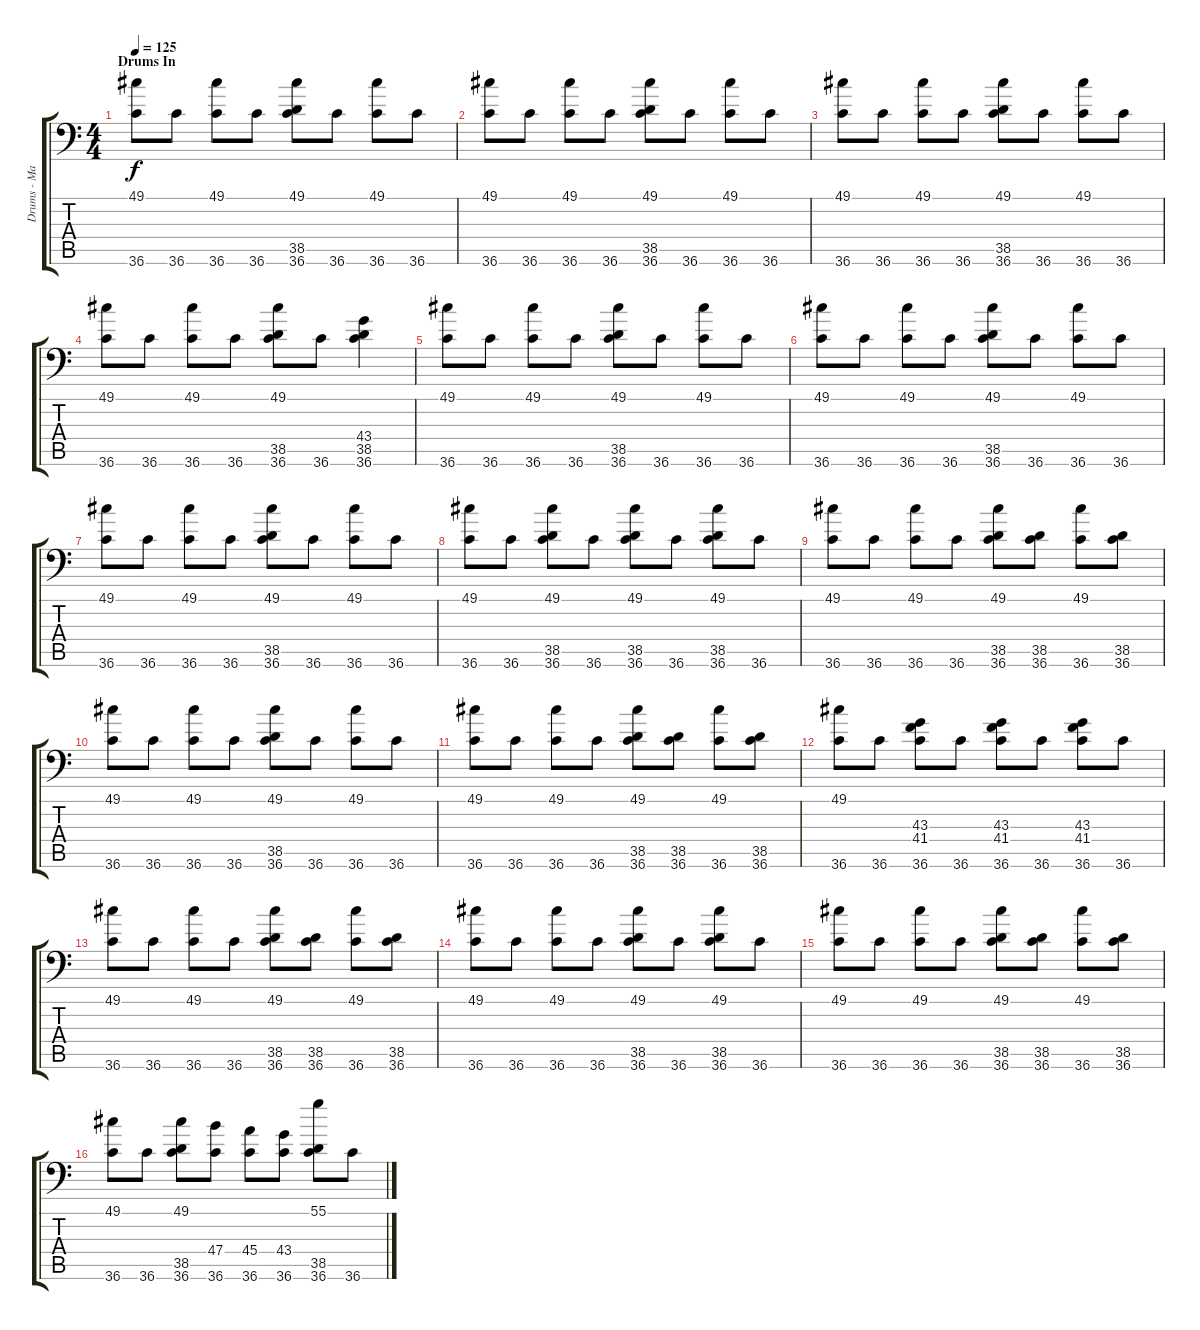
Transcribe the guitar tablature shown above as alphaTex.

\track ("Drums - Matt Nicholls" "Drums - Ma") {instrument acousticgrandpiano}
\staff {score tabs}
\tuning (C-1 C-1 C-1 C-1 C-1 C-1) {hide}
\ts (4 4)
\section ("" "Drums In")
\tempo 125
\clef f4
\ks c
(49.1 36.6).8{dy f} 36.6.8 (49.1 36.6).8 36.6.8 (49.1 38.5 36.6).8 36.6.8 (49.1 36.6).8 36.6.8 |
(49.1 36.6).8 36.6.8 (49.1 36.6).8 36.6.8 (49.1 38.5 36.6).8 36.6.8 (49.1 36.6).8 36.6.8 |
(49.1 36.6).8 36.6.8 (49.1 36.6).8 36.6.8 (49.1 38.5 36.6).8 36.6.8 (49.1 36.6).8 36.6.8 |
(49.1 36.6).8 36.6.8 (49.1 36.6).8 36.6.8 (49.1 38.5 36.6).8 36.6.8 (43.4 38.5 36.6).4 |
(49.1 36.6).8 36.6.8 (49.1 36.6).8 36.6.8 (49.1 38.5 36.6).8 36.6.8 (49.1 36.6).8 36.6.8 |
(49.1 36.6).8 36.6.8 (49.1 36.6).8 36.6.8 (49.1 38.5 36.6).8 36.6.8 (49.1 36.6).8 36.6.8 |
(49.1 36.6).8 36.6.8 (49.1 36.6).8 36.6.8 (49.1 38.5 36.6).8 36.6.8 (49.1 36.6).8 36.6.8 |
(49.1 36.6).8 36.6.8 (49.1 38.5 36.6).8 36.6.8 (49.1 38.5 36.6).8 36.6.8 (49.1 38.5 36.6).8 36.6.8 |
(49.1 36.6).8 36.6.8 (49.1 36.6).8 36.6.8 (49.1 38.5 36.6).8 (38.5 36.6).8 (49.1 36.6).8 (38.5 36.6).8 |
(49.1 36.6).8 36.6.8 (49.1 36.6).8 36.6.8 (49.1 38.5 36.6).8 36.6.8 (49.1 36.6).8 36.6.8 |
(49.1 36.6).8 36.6.8 (49.1 36.6).8 36.6.8 (49.1 38.5 36.6).8 (38.5 36.6).8 (49.1 36.6).8 (38.5 36.6).8 |
(49.1 36.6).8 36.6.8 (43.3 41.4 36.6).8 36.6.8 (43.3 41.4 36.6).8 36.6.8 (43.3 41.4 36.6).8 36.6.8 |
(49.1 36.6).8 36.6.8 (49.1 36.6).8 36.6.8 (49.1 38.5 36.6).8 (38.5 36.6).8 (49.1 36.6).8 (38.5 36.6).8 |
(49.1 36.6).8 36.6.8 (49.1 36.6).8 36.6.8 (49.1 38.5 36.6).8 36.6.8 (49.1 38.5 36.6).8 36.6.8 |
(49.1 36.6).8 36.6.8 (49.1 36.6).8 36.6.8 (49.1 38.5 36.6).8 (38.5 36.6).8 (49.1 36.6).8 (38.5 36.6).8 |
(49.1 36.6).8 36.6.8 (49.1 38.5 36.6).8 (47.4 36.6).8 (45.4 36.6).8 (43.4 36.6).8 (55.1 38.5 36.6).8 36.6.8
